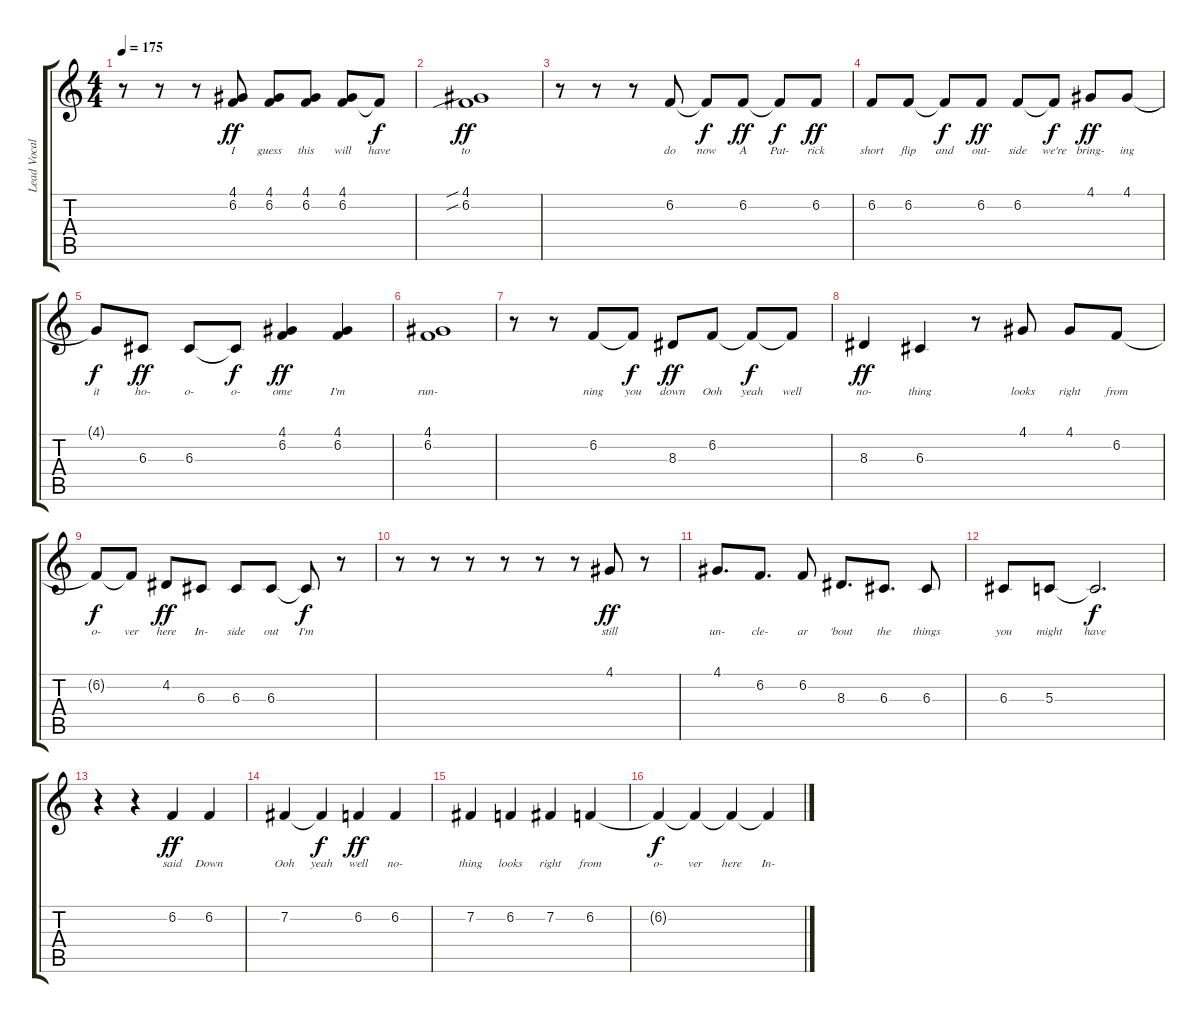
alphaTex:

\track ("Lead Vocal" "Lead Vocal") {instrument altosax}
\staff {score tabs}
\tuning (E4 B3 G3 D3 A2 E2) {hide}
\ts (4 4)
\tempo 175
\clef g2
\ks c
r.8{dy f} r.8 r.8 (4.1 6.2).8{lyrics (0 "I") lyrics (1 "") lyrics (2 "") lyrics (3 "") lyrics (4 "") dy ff} (4.1 6.2).8{lyrics (0 "guess") lyrics (1 "") lyrics (2 "") lyrics (3 "") lyrics (4 "")} (4.1 6.2).8{lyrics (0 "this") lyrics (1 "") lyrics (2 "") lyrics (3 "") lyrics (4 "")} (4.1 6.2).8{lyrics (0 "will") lyrics (1 "") lyrics (2 "") lyrics (3 "") lyrics (4 "")} 6.2{t}.8{lyrics (0 "have") lyrics (1 "") lyrics (2 "") lyrics (3 "") lyrics (4 "") dy f} |
(4.1{sib} 6.2{sib}).1{lyrics (0 "to") lyrics (1 "") lyrics (2 "") lyrics (3 "") lyrics (4 "") dy ff} |
r.8 r.8 r.8 6.2.8{lyrics (0 "do") lyrics (1 "") lyrics (2 "") lyrics (3 "") lyrics (4 "")} 6.2{t}.8{lyrics (0 "now") lyrics (1 "") lyrics (2 "") lyrics (3 "") lyrics (4 "") dy f} 6.2.8{lyrics (0 "A") lyrics (1 "") lyrics (2 "") lyrics (3 "") lyrics (4 "") dy ff} 6.2{t}.8{lyrics (0 "Pat-") lyrics (1 "") lyrics (2 "") lyrics (3 "") lyrics (4 "") dy f} 6.2.8{lyrics (0 "rick") lyrics (1 "") lyrics (2 "") lyrics (3 "") lyrics (4 "") dy ff} |
6.2.8{lyrics (0 "short") lyrics (1 "") lyrics (2 "") lyrics (3 "") lyrics (4 "")} 6.2.8{lyrics (0 "flip") lyrics (1 "") lyrics (2 "") lyrics (3 "") lyrics (4 "")} 6.2{t}.8{lyrics (0 "and") lyrics (1 "") lyrics (2 "") lyrics (3 "") lyrics (4 "") dy f} 6.2.8{lyrics (0 "out-") lyrics (1 "") lyrics (2 "") lyrics (3 "") lyrics (4 "") dy ff} 6.2.8{lyrics (0 "side") lyrics (1 "") lyrics (2 "") lyrics (3 "") lyrics (4 "")} 6.2{t}.8{lyrics (0 "we're") lyrics (1 "") lyrics (2 "") lyrics (3 "") lyrics (4 "") dy f} 4.1.8{lyrics (0 "bring-") lyrics (1 "") lyrics (2 "") lyrics (3 "") lyrics (4 "") dy ff} 4.1.8{lyrics (0 "ing") lyrics (1 "") lyrics (2 "") lyrics (3 "") lyrics (4 "")} |
4.1{t}.8{lyrics (0 "it") lyrics (1 "") lyrics (2 "") lyrics (3 "") lyrics (4 "") dy f} 6.3.8{lyrics (0 "ho-") lyrics (1 "") lyrics (2 "") lyrics (3 "") lyrics (4 "") dy ff} 6.3.8{lyrics (0 "o-") lyrics (1 "") lyrics (2 "") lyrics (3 "") lyrics (4 "")} 6.3{t}.8{lyrics (0 "o-") lyrics (1 "") lyrics (2 "") lyrics (3 "") lyrics (4 "") dy f} (4.1 6.2).4{lyrics (0 "ome") lyrics (1 "") lyrics (2 "") lyrics (3 "") lyrics (4 "") dy ff} (4.1 6.2).4{lyrics (0 "I'm") lyrics (1 "") lyrics (2 "") lyrics (3 "") lyrics (4 "")} |
(4.1 6.2).1{lyrics (0 "run-") lyrics (1 "") lyrics (2 "") lyrics (3 "") lyrics (4 "")} |
r.8 r.8 6.2.8{lyrics (0 "ning") lyrics (1 "") lyrics (2 "") lyrics (3 "") lyrics (4 "")} 6.2{t}.8{lyrics (0 "you") lyrics (1 "") lyrics (2 "") lyrics (3 "") lyrics (4 "") dy f} 8.3.8{lyrics (0 "down") lyrics (1 "") lyrics (2 "") lyrics (3 "") lyrics (4 "") dy ff} 6.2.8{lyrics (0 "Ooh") lyrics (1 "") lyrics (2 "") lyrics (3 "") lyrics (4 "")} 6.2{t}.8{lyrics (0 "yeah") lyrics (1 "") lyrics (2 "") lyrics (3 "") lyrics (4 "") dy f} 6.2{t}.8{lyrics (0 "well") lyrics (1 "") lyrics (2 "") lyrics (3 "") lyrics (4 "")} |
8.3.4{lyrics (0 "no-") lyrics (1 "") lyrics (2 "") lyrics (3 "") lyrics (4 "") dy ff} 6.3.4{lyrics (0 "thing") lyrics (1 "") lyrics (2 "") lyrics (3 "") lyrics (4 "")} r.8 4.1.8{lyrics (0 "looks") lyrics (1 "") lyrics (2 "") lyrics (3 "") lyrics (4 "")} 4.1.8{lyrics (0 "right") lyrics (1 "") lyrics (2 "") lyrics (3 "") lyrics (4 "")} 6.2.8{lyrics (0 "from") lyrics (1 "") lyrics (2 "") lyrics (3 "") lyrics (4 "")} |
6.2{t}.8{lyrics (0 "o-") lyrics (1 "") lyrics (2 "") lyrics (3 "") lyrics (4 "") dy f} 6.2{t}.8{lyrics (0 "ver") lyrics (1 "") lyrics (2 "") lyrics (3 "") lyrics (4 "")} 4.2.8{lyrics (0 "here") lyrics (1 "") lyrics (2 "") lyrics (3 "") lyrics (4 "") dy ff} 6.3.8{lyrics (0 "In-") lyrics (1 "") lyrics (2 "") lyrics (3 "") lyrics (4 "")} 6.3.8{lyrics (0 "side") lyrics (1 "") lyrics (2 "") lyrics (3 "") lyrics (4 "")} 6.3.8{lyrics (0 "out") lyrics (1 "") lyrics (2 "") lyrics (3 "") lyrics (4 "")} 6.3{t}.8{lyrics (0 "I'm") lyrics (1 "") lyrics (2 "") lyrics (3 "") lyrics (4 "") dy f} r.8 |
r.8 r.8 r.8 r.8 r.8 r.8 4.1.8{lyrics (0 "still") lyrics (1 "") lyrics (2 "") lyrics (3 "") lyrics (4 "") dy ff} r.8 |
4.1.8{d lyrics (0 "un-") lyrics (1 "") lyrics (2 "") lyrics (3 "") lyrics (4 "")} 6.2.8{d lyrics (0 "cle-") lyrics (1 "") lyrics (2 "") lyrics (3 "") lyrics (4 "")} 6.2.8{lyrics (0 "ar") lyrics (1 "") lyrics (2 "") lyrics (3 "") lyrics (4 "")} 8.3.8{d lyrics (0 "'bout") lyrics (1 "") lyrics (2 "") lyrics (3 "") lyrics (4 "")} 6.3.8{d lyrics (0 "the") lyrics (1 "") lyrics (2 "") lyrics (3 "") lyrics (4 "")} 6.3.8{lyrics (0 "things") lyrics (1 "") lyrics (2 "") lyrics (3 "") lyrics (4 "")} |
6.3.8{lyrics (0 "you") lyrics (1 "") lyrics (2 "") lyrics (3 "") lyrics (4 "")} 5.3.8{lyrics (0 "might") lyrics (1 "") lyrics (2 "") lyrics (3 "") lyrics (4 "")} 5.3{t}.2{d lyrics (0 "have") lyrics (1 "") lyrics (2 "") lyrics (3 "") lyrics (4 "") dy f} |
r.4 r.4 6.2.4{lyrics (0 "said") lyrics (1 "") lyrics (2 "") lyrics (3 "") lyrics (4 "") dy ff} 6.2.4{lyrics (0 "Down") lyrics (1 "") lyrics (2 "") lyrics (3 "") lyrics (4 "")} |
7.2.4{lyrics (0 "Ooh") lyrics (1 "") lyrics (2 "") lyrics (3 "") lyrics (4 "")} 7.2{t}.4{lyrics (0 "yeah") lyrics (1 "") lyrics (2 "") lyrics (3 "") lyrics (4 "") dy f} 6.2.4{lyrics (0 "well") lyrics (1 "") lyrics (2 "") lyrics (3 "") lyrics (4 "") dy ff} 6.2.4{lyrics (0 "no-") lyrics (1 "") lyrics (2 "") lyrics (3 "") lyrics (4 "")} |
7.2.4{lyrics (0 "thing") lyrics (1 "") lyrics (2 "") lyrics (3 "") lyrics (4 "")} 6.2.4{lyrics (0 "looks") lyrics (1 "") lyrics (2 "") lyrics (3 "") lyrics (4 "")} 7.2.4{lyrics (0 "right") lyrics (1 "") lyrics (2 "") lyrics (3 "") lyrics (4 "")} 6.2.4{lyrics (0 "from") lyrics (1 "") lyrics (2 "") lyrics (3 "") lyrics (4 "")} |
6.2{t}.4{lyrics (0 "o-") lyrics (1 "") lyrics (2 "") lyrics (3 "") lyrics (4 "") dy f} 6.2{t}.4{lyrics (0 "ver") lyrics (1 "") lyrics (2 "") lyrics (3 "") lyrics (4 "")} 6.2{t}.4{lyrics (0 "here") lyrics (1 "") lyrics (2 "") lyrics (3 "") lyrics (4 "")} 6.2{t}.4{lyrics (0 "In-") lyrics (1 "") lyrics (2 "") lyrics (3 "") lyrics (4 "")}
